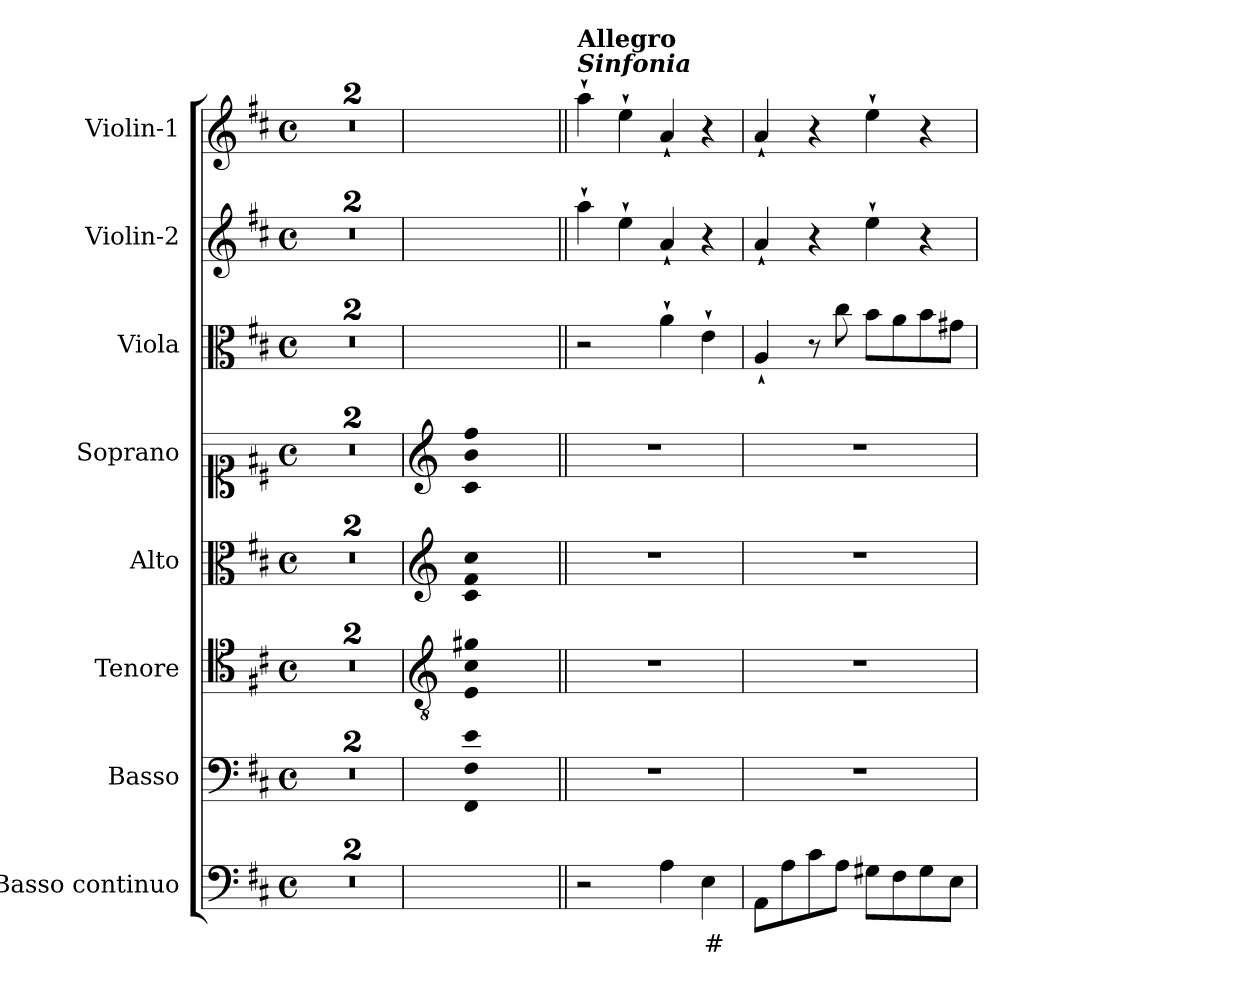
**kern	**text	**kern	**kern	**kern	**kern	**kern	**kern	**kern
*part8	*part8	*part7	*part6	*part5	*part4	*part3	*part2	*part1
*staff8	*staff8	*staff7	*staff6	*staff5	*staff4	*staff3	*staff2	*staff1
*I"Basso continuo	*	*I"Basso	*I"Tenore	*I"Alto	*I"Soprano	*I"Viola	*I"Violin-2	*I"Violin-1
*I'BC	*	*I'B	*I'T	*I'A	*I'S	*I'Va	*I'V2	*I'V1
*clefF4	*	*clefF4	*clefC4	*clefC3	*clefC1	*clefC3	*clefG2	*clefG2
*k[f#c#]	*	*k[f#c#]	*k[f#c#]	*k[f#c#]	*k[f#c#]	*k[f#c#]	*k[f#c#]	*k[f#c#]
*D:	*	*D:	*D:	*D:	*D:	*D:	*D:	*D:
*M4/4	*	*M4/4	*M4/4	*M4/4	*M4/4	*M4/4	*M4/4	*M4/4
*met(c)	*	*met(c)	*met(c)	*met(c)	*met(c)	*met(c)	*met(c)	*met(c)
=1	=1	=1	=1	=1	=1	=1	=1	=1
1ryy	.	1ryy	1ryy	1ryy	1ryy	1ryy	1ryy	1ryy
=2	=2	=2	=2	=2	=2	=2	=2	=2
1r	.	1r	1r	1r	1r	1r	1r	1r
=3	=3	=3	=3	=3	=3	=3	=3	=3
*	*	*	*clefGv2	*clefG2	*clefG2	*	*	*
!	!	!LO:N:n=1:head=solid	!	!	!	!	!	!
!	!	!LO:N:n=2:head=solid	!	!	!	!	!	!
!	!	!LO:N:n=3:head=solid	!LO:N:n=1:head=solid	!	!	!	!	!
!	!	!	!LO:N:n=2:head=solid	!	!	!	!	!
!	!	!	!LO:N:n=3:head=solid	!LO:N:n=1:head=solid	!	!	!	!
!	!	!	!	!LO:N:n=2:head=solid	!	!	!	!
!	!	!	!	!LO:N:n=3:head=solid	!LO:N:n=1:head=solid	!	!	!
!	!	!	!	!	!LO:N:n=2:head=solid	!	!	!
!	!	!	!	!	!LO:N:n=3:head=solid	!	!	!
1ryy	.	1FF#! 1F#! 1e!	1E! 1c#! 1g#X!	1c#! 1f#! 1cc#!	1c#! 1b! 1ff#!	1ryy	1ryy	1ryy
=3X1||	=3X1||	=3X1||	=3X1||	=3X1||	=3X1||	=3X1||	=3X1||	=3X1||
!	!	!	!	!	!	!	!	!LO:TX:a:Bi:t=Sinfonia
!	!	!	!	!	!	!	!	!LO:TX:a:B:t=Allegro
2r	.	1r	1r	1r	1r	2r	4aa`>\	4aa`>\
.	.	.	.	.	.	.	4ee`>\	4ee`>\
4A\	.	.	.	.	.	4a`>\	4a`</	4a`</
!	!LO:LY:b	!	!	!	!	!	!	!
4E\	#	.	.	.	.	4e`>\	4r	4r
=4	=4	=4	=4	=4	=4	=4	=4	=4
8AA\L	.	1r	1r	1r	1r	4A`</	4a`</	4a`</
8A\	.	.	.	.	.	.	.	.
8c#\	.	.	.	.	.	8r	4r	4r
8A\J	.	.	.	.	.	8cc#\	.	.
8G#X\L	.	.	.	.	.	8b\L	4ee`>\	4ee`>\
8F#\	.	.	.	.	.	8a\	.	.
8G#\	.	.	.	.	.	8b\	4r	4r
8E\J	.	.	.	.	.	8g#X\J	.	.
=	=	=	=	=	=	=	=	=
*-	*-	*-	*-	*-	*-	*-	*-	*-
